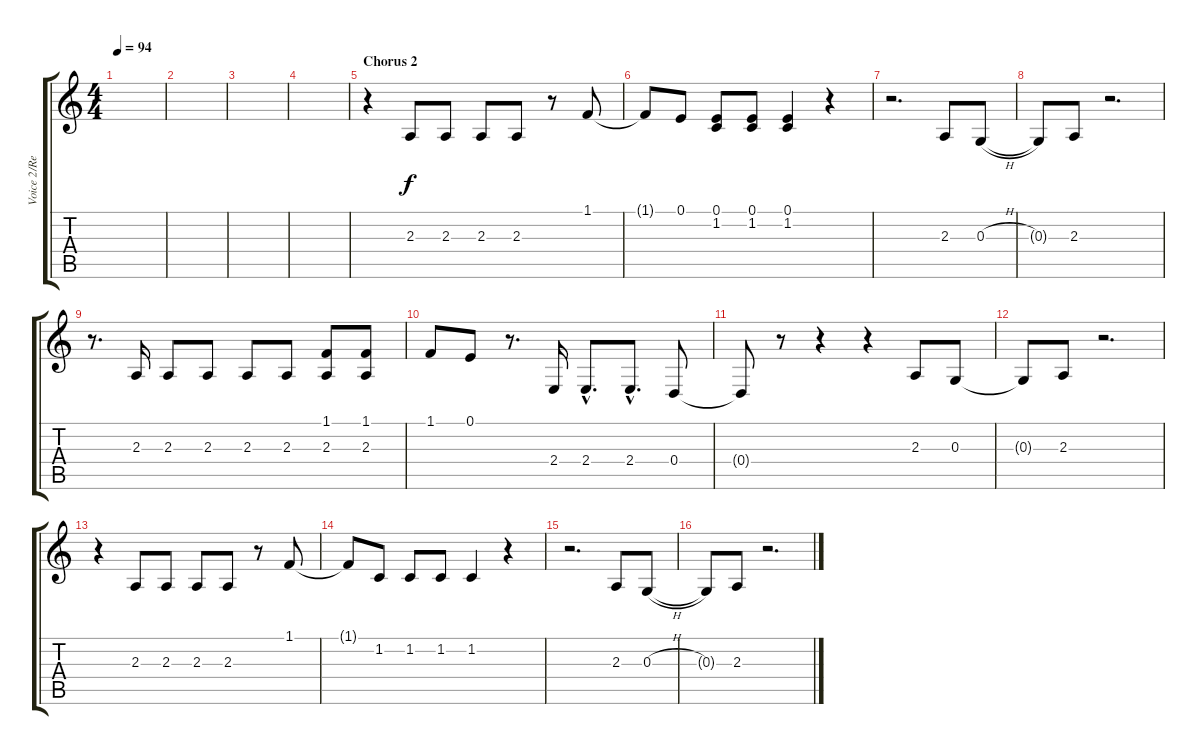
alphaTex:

\track ("Voice 2/Recorder" "Voice 2/Re") {instrument altosax}
\staff {score tabs}
\tuning (E4 B3 G3 D3 A2 E2) {hide}
\ts (4 4)
\tempo 94
\clef g2
\ks c
|
|
|
|
\section ("" "Chorus 2")
r.4 2.3.8 2.3.8 2.3.8 2.3.8 r.8 1.1.8 |
1.1{t}.8 0.1.8 (0.1 1.2).8 (0.1 1.2).8 (0.1 1.2).4 r.4 |
r.2{d} 2.3.8{instrument altosax} 0.3{h}.8 |
0.3{t}.8 2.3.8 r.2{d} |
r.8{d} 2.3.16 2.3.8 2.3.8 2.3.8 2.3.8 (1.1 2.3).8 (1.1 2.3).8 |
1.1.8 0.1.8 r.8{d} 2.4.16 2.4{hac}.8{d} 2.4{hac}.8{d} 0.4.8 |
0.4{t}.8 r.8 r.4 r.4 2.3.8 0.3.8 |
0.3{t}.8 2.3.8 r.2{d} |
r.4 2.3.8 2.3.8 2.3.8 2.3.8 r.8 1.1.8 |
1.1{t}.8 1.2.8 1.2.8 1.2.8 1.2.4 r.4 |
r.2{d} 2.3.8{instrument altosax} 0.3{h}.8 |
0.3{t}.8 2.3.8 r.2{d}
